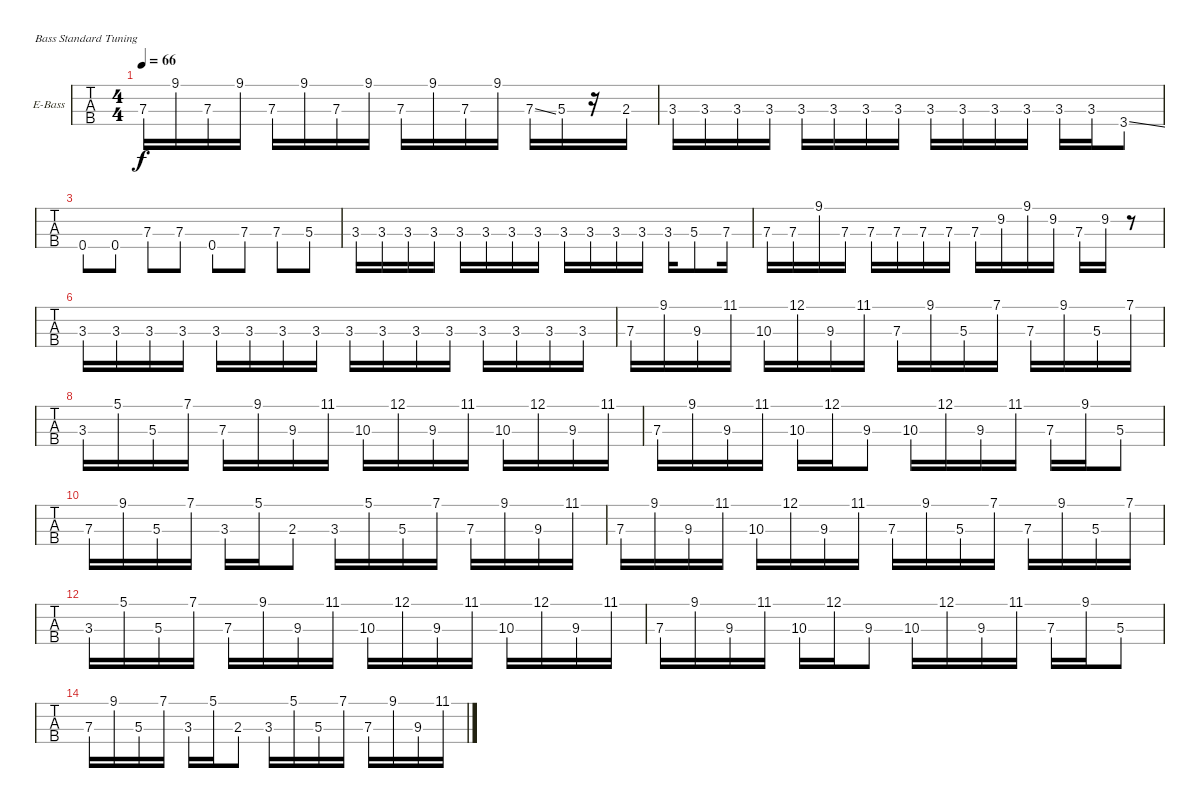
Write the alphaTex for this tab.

\bracketExtendMode nobrackets
\firstSystemTrackNameOrientation horizontal
\otherSystemsTrackNameOrientation horizontal
\defaultBarNumberDisplay FirstOfSystem
\track ("Bass" "E-Bass") {instrument electricbassfinger}
\staff {tabs}
\tuning (G2 D2 A1 E1)
\ts (4 4)
\tempo 66
\clef f4
\ks c
7.3.16{dy f} 9.1.16 7.3.16 9.1.16 7.3.16 9.1.16 7.3.16 9.1.16 7.3.16 9.1.16 7.3.16 9.1.16 7.3{ss}.16 5.3.16 r.16 2.3.16 |
3.3.16 3.3.16 3.3.16 3.3.16 3.3.16 3.3.16 3.3.16 3.3.16 3.3.16 3.3.16 3.3.16 3.3.16 3.3.16 3.3.16 3.4{ss}.8 |
0.4.8 0.4.8 7.3.8 7.3.8 0.4.8 7.3.8 7.3.8 5.3.8 |
3.3.16 3.3.16 3.3.16 3.3.16 3.3.16 3.3.16 3.3.16 3.3.16 3.3.16 3.3.16 3.3.16 3.3.16 3.3.16 5.3.8 7.3.16 |
7.3.16 7.3.16 9.1.16 7.3.16 7.3.16 7.3.16 7.3.16 7.3.16 7.3.16 9.2.16 9.1.16 9.2.16 7.3.16 9.2.16 r.8 |
3.3.16 3.3.16 3.3.16 3.3.16 3.3.16 3.3.16 3.3.16 3.3.16 3.3.16 3.3.16 3.3.16 3.3.16 3.3.16 3.3.16 3.3.16 3.3.16 |
7.3.16 9.1.16 9.3.16 11.1.16 10.3.16 12.1.16 9.3.16 11.1.16 7.3.16 9.1.16 5.3.16 7.1.16 7.3.16 9.1.16 5.3.16 7.1.16 |
3.3.16 5.1.16 5.3.16 7.1.16 7.3.16 9.1.16 9.3.16 11.1.16 10.3.16 12.1.16 9.3.16 11.1.16 10.3.16 12.1.16 9.3.16 11.1.16 |
7.3.16 9.1.16 9.3.16 11.1.16 10.3.16 12.1.16 9.3.8 10.3.16 12.1.16 9.3.16 11.1.16 7.3.16 9.1.16 5.3.8 |
7.3.16 9.1.16 5.3.16 7.1.16 3.3.16 5.1.16 2.3.8 3.3.16 5.1.16 5.3.16 7.1.16 7.3.16 9.1.16 9.3.16 11.1.16 |
7.3.16 9.1.16 9.3.16 11.1.16 10.3.16 12.1.16 9.3.16 11.1.16 7.3.16 9.1.16 5.3.16 7.1.16 7.3.16 9.1.16 5.3.16 7.1.16 |
3.3.16 5.1.16 5.3.16 7.1.16 7.3.16 9.1.16 9.3.16 11.1.16 10.3.16 12.1.16 9.3.16 11.1.16 10.3.16 12.1.16 9.3.16 11.1.16 |
7.3.16 9.1.16 9.3.16 11.1.16 10.3.16 12.1.16 9.3.8 10.3.16 12.1.16 9.3.16 11.1.16 7.3.16 9.1.16 5.3.8 |
7.3.16 9.1.16 5.3.16 7.1.16 3.3.16 5.1.16 2.3.8 3.3.16 5.1.16 5.3.16 7.1.16 7.3.16 9.1.16 9.3.16 11.1.16
